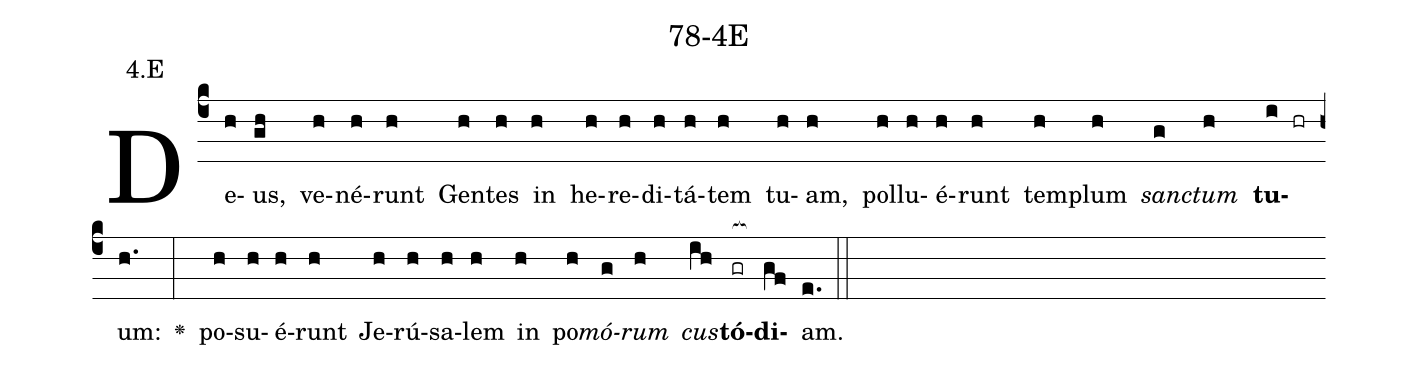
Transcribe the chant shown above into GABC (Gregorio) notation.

name: 78-4E;
annotation: 4.E;
%%
(c4)De(h)us,(gh) ve(h)né(h)runt(h) Gen(h)tes(h) in(h) he(h)re(h)di(h)tá(h)tem(h) tu(h)am,(h) pol(h)lu(h)é(h)runt(h) tem(h)plum(h) <i>sanc</i>(g)<i>tum</i>(h) <b>tu</b>(i hr)um:(h.) <v>\greheightstar</v>(:) po(h)su(h)é(h)runt(h) Je(h)rú(h)sa(h)lem(h) in(h) po(h)<i>mó</i>(g)<i>rum</i>(h) <i>cus</i>(ih)<b>tó</b>(gr[ocb:1{])<b>di</b>(gf[ocb:0}])am.(e.) (::)


%E(h) u(g) o(h) u(ih) a(gf) e.(e.) (::)
